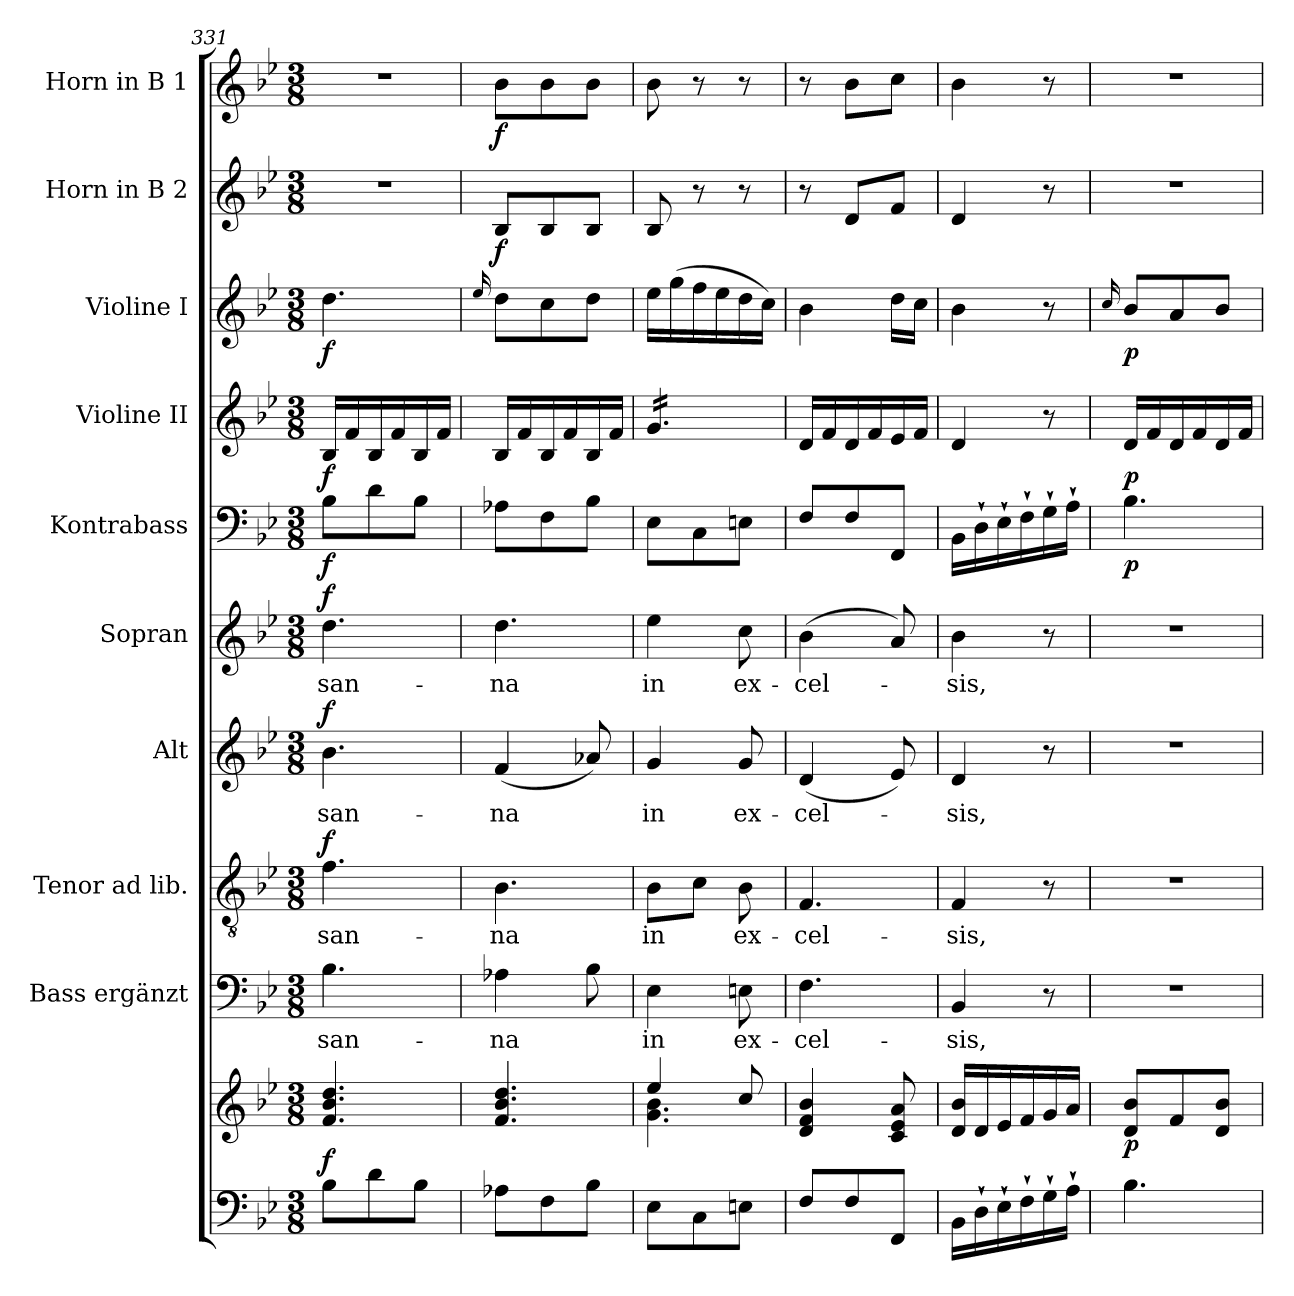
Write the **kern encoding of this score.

**kern	**kern	**dynam	**kern	**text	**kern	**text	**dynam	**kern	**text	**dynam	**kern	**text	**dynam	**kern	**dynam	**kern	**dynam	**kern	**dynam	**kern	**dynam	**kern	**dynam
*part10	*part10	*part10	*part9	*part9	*part8	*part8	*part8	*part7	*part7	*part7	*part6	*part6	*part6	*part5	*part5	*part4	*part4	*part3	*part3	*part2	*part2	*part1	*part1
*staff11	*staff10	*staff10/11	*staff9	*staff9	*staff8	*staff8	*staff8	*staff7	*staff7	*staff7	*staff6	*staff6	*staff6	*staff5	*staff5	*staff4	*staff4	*staff3	*staff3	*staff2	*staff2	*staff1	*staff1
*	*	*	*I"Bass ergänzt	*	*I"Tenor ad lib.	*	*	*I"Alt	*	*	*I"Sopran	*	*	*I"Kontrabass	*	*I"Violine II	*	*I"Violine I	*	*I"Horn in B 2	*	*I"Horn in B 1	*
*	*	*	*I'B.	*	*I'T.	*	*	*I'A.	*	*	*I'S.	*	*	*I'Kb.	*	*I'Vl. II	*	*I'Vl. I	*	*	*	*	*
*clefF4	*clefG2	*	*clefF4	*	*clefGv2	*	*	*clefG2	*	*	*clefG2	*	*	*clefF4	*	*clefG2	*	*clefG2	*	*clefG2	*	*clefG2	*
*	*	*	*	*	*	*	*	*	*	*	*	*	*	*ITrd7c12	*	*	*	*	*	*ITrd8c14	*	*ITrd8c14	*
*k[b-e-]	*k[b-e-]	*	*k[b-e-]	*	*k[b-e-]	*	*	*k[b-e-]	*	*	*k[b-e-]	*	*	*k[b-e-]	*	*k[b-e-]	*	*k[b-e-]	*	*k[b-e-]	*	*k[b-e-]	*
*B-:	*B-:	*	*B-:	*	*B-:	*	*	*B-:	*	*	*B-:	*	*	*B-:	*	*B-:	*	*B-:	*	*B-:	*	*B-:	*
*M3/8	*M3/8	*	*M3/8	*	*M3/8	*	*	*M3/8	*	*	*M3/8	*	*	*M3/8	*	*M3/8	*	*M3/8	*	*M3/8	*	*M3/8	*
=331	=331	=331	=331	=331	=331	=331	=331	=331	=331	=331	=331	=331	=331	=331	=331	=331	=331	=331	=331	=331	=331	=331	=331
!	!	!LO:DY:a=2	!	!LO:LY:b	!	!LO:LY:b	!LO:DY:a	!	!LO:LY:b	!LO:DY:a	!	!LO:LY:b	!LO:DY:a	!	!LO:DY:b	!	!LO:DY:b	!	!LO:DY:b	!	!	!	!
8B-\L	4.f/ 4.b-/ 4.dd/	f	4.B-\	-san-	4.f\	-san-	f	4.b-\	-san-	f	4.dd\	-san-	f	8BB-\L	f	16B-/LL	f	4.dd\	f	4.r	.	4.r	.
.	.	.	.	.	.	.	.	.	.	.	.	.	.	.	.	16f/	.	.	.	.	.	.	.
8d\	.	.	.	.	.	.	.	.	.	.	.	.	.	8D\	.	16B-/	.	.	.	.	.	.	.
.	.	.	.	.	.	.	.	.	.	.	.	.	.	.	.	16f/	.	.	.	.	.	.	.
8B-\J	.	.	.	.	.	.	.	.	.	.	.	.	.	8BB-\J	.	16B-/	.	.	.	.	.	.	.
.	.	.	.	.	.	.	.	.	.	.	.	.	.	.	.	16f/JJ	.	.	.	.	.	.	.
!!LO:PB:g=z
=332	=332	=332	=332	=332	=332	=332	=332	=332	=332	=332	=332	=332	=332	=332	=332	=332	=332	=332	=332	=332	=332	=332	=332
.	.	.	.	.	.	.	.	.	.	.	.	.	.	.	.	.	.	16qqee-/	.	.	.	.	.
!	!	!	!	!LO:LY:b	!	!LO:LY:b	!	!	!LO:LY:b	!	!	!LO:LY:b	!	!	!	!	!	!	!	!	!LO:DY:b	!	!LO:DY:b
8A-X\L	4.f/ 4.b-/ 4.dd/	.	4A-X\	-na	4.B-\	-na	.	(<4f/	-na	.	4.dd\	-na	.	8AA-X\L	.	16B-/LL	.	8dd\L	.	8BB-/L	f	8B-\L	f
.	.	.	.	.	.	.	.	.	.	.	.	.	.	.	.	16f/	.	.	.	.	.	.	.
8F\	.	.	.	.	.	.	.	.	.	.	.	.	.	8FF\	.	16B-/	.	8cc\	.	8BB-/	.	8B-\	.
.	.	.	.	.	.	.	.	.	.	.	.	.	.	.	.	16f/	.	.	.	.	.	.	.
8B-\J	.	.	8B-\	.	.	.	.	8a-X/)	.	.	.	.	.	8BB-\J	.	16B-/	.	8dd\J	.	8BB-/J	.	8B-\J	.
.	.	.	.	.	.	.	.	.	.	.	.	.	.	.	.	16f/JJ	.	.	.	.	.	.	.
=333	=333	=333	=333	=333	=333	=333	=333	=333	=333	=333	=333	=333	=333	=333	=333	=333	=333	=333	=333	=333	=333	=333	=333
*	*^	*	*	*	*	*	*	*	*	*	*	*	*	*	*	*	*	*	*	*	*	*	*
!	!	!	!	!	!LO:LY:b	!	!LO:LY:b	!	!	!LO:LY:b	!	!	!LO:LY:b	!	!	!	!	!	!	!	!	!	!	!
*	*	*	*	*	*	*	*	*	*	*	*	*	*	*	*	*	*tremolo	*	*	*	*	*	*	*
8E-\L	4ee-/	4.g\ 4.b-\	.	4E-\	in	8B-\L	in	.	4g/	in	.	4ee-\	in	.	8EE-\L	.	16g/LL	.	16ee-\LL	.	8BB-/	.	8B-\	.
.	.	.	.	.	.	.	.	.	.	.	.	.	.	.	.	.	16g/	.	(>16gg\	.	.	.	.	.
8C\	.	.	.	.	.	8c\J	.	.	.	.	.	.	.	.	8CC\	.	16g/	.	16ff\	.	8r	.	8r	.
.	.	.	.	.	.	.	.	.	.	.	.	.	.	.	.	.	16g/	.	16ee-\	.	.	.	.	.
!	!	!	!	!	!LO:LY:b	!	!LO:LY:b	!	!	!LO:LY:b	!	!	!LO:LY:b	!	!	!	!	!	!	!	!	!	!	!
8En\J	8cc/	.	.	8En\	ex-	8B-\	ex-	.	8g/	ex-	.	8cc\	ex-	.	8EEn\J	.	16g/	.	16dd\	.	8r	.	8r	.
.	.	.	.	.	.	.	.	.	.	.	.	.	.	.	.	.	16g/JJ	.	16cc\JJ)	.	.	.	.	.
*	*	*	*	*	*	*	*	*	*	*	*	*	*	*	*	*	*Xtremolo	*	*	*	*	*	*	*
*	*v	*v	*	*	*	*	*	*	*	*	*	*	*	*	*	*	*	*	*	*	*	*	*	*
=334	=334	=334	=334	=334	=334	=334	=334	=334	=334	=334	=334	=334	=334	=334	=334	=334	=334	=334	=334	=334	=334	=334	=334
!	!	!	!	!LO:LY:b	!	!LO:LY:b	!	!	!LO:LY:b	!	!	!LO:LY:b	!	!	!	!	!	!	!	!	!	!	!
8F/L	4d/ 4f/ 4b-/	.	4.F\	-cel-	4.F/	-cel-	.	(<4d/	-cel-	.	(>4b-\	-cel-	.	8FF/L	.	16d/LL	.	4b-\	.	8r	.	8r	.
.	.	.	.	.	.	.	.	.	.	.	.	.	.	.	.	16f/	.	.	.	.	.	.	.
8F/	.	.	.	.	.	.	.	.	.	.	.	.	.	8FF/	.	16d/	.	.	.	8D/L	.	8B-\L	.
.	.	.	.	.	.	.	.	.	.	.	.	.	.	.	.	16f/	.	.	.	.	.	.	.
8FF/J	8c/ 8e-/ 8a/	.	.	.	.	.	.	8e-/)	.	.	8a/)	.	.	8FFF/J	.	16e-/	.	16dd\LL	.	8F/J	.	8c\J	.
.	.	.	.	.	.	.	.	.	.	.	.	.	.	.	.	16f/JJ	.	16cc\JJ	.	.	.	.	.
=335	=335	=335	=335	=335	=335	=335	=335	=335	=335	=335	=335	=335	=335	=335	=335	=335	=335	=335	=335	=335	=335	=335	=335
!	!	!	!	!LO:LY:b	!	!LO:LY:b	!	!	!LO:LY:b	!	!	!LO:LY:b	!	!	!	!	!	!	!	!	!	!	!
16BB-\LL	16d/ 16b-/LL	.	4BB-/	-sis,	4F/	-sis,	.	4d/	-sis,	.	4b-\	-sis,	.	16BBB-\LL	.	4d/	.	4b-\	.	4D/	.	4B-\	.
16D`>\	16d/	.	.	.	.	.	.	.	.	.	.	.	.	16DD`>\	.	.	.	.	.	.	.	.	.
16E-`>\	16e-/	.	.	.	.	.	.	.	.	.	.	.	.	16EE-`>\	.	.	.	.	.	.	.	.	.
16F`>\	16f/	.	.	.	.	.	.	.	.	.	.	.	.	16FF`>\	.	.	.	.	.	.	.	.	.
16G`>\	16g/	.	8r	.	8r	.	.	8r	.	.	8r	.	.	16GG`>\	.	8r	.	8r	.	8r	.	8r	.
16A`>\JJ	16a/JJ	.	.	.	.	.	.	.	.	.	.	.	.	16AA`>\JJ	.	.	.	.	.	.	.	.	.
=336	=336	=336	=336	=336	=336	=336	=336	=336	=336	=336	=336	=336	=336	=336	=336	=336	=336	=336	=336	=336	=336	=336	=336
.	.	.	.	.	.	.	.	.	.	.	.	.	.	.	.	.	.	16qqcc/	.	.	.	.	.
!	!	!LO:DY:b	!	!	!	!	!	!	!	!	!	!	!	!	!LO:DY:b	!	!LO:DY:b	!	!LO:DY:b	!	!	!	!
4.B-\	8d/ 8b-/L	p	4.r	.	4.r	.	.	4.r	.	.	4.r	.	.	4.BB-\	p	16d/LL	p	8b-/L	p	4.r	.	4.r	.
.	.	.	.	.	.	.	.	.	.	.	.	.	.	.	.	16f/	.	.	.	.	.	.	.
.	8f/	.	.	.	.	.	.	.	.	.	.	.	.	.	.	16d/	.	8a/	.	.	.	.	.
.	.	.	.	.	.	.	.	.	.	.	.	.	.	.	.	16f/	.	.	.	.	.	.	.
.	8d/ 8b-/J	.	.	.	.	.	.	.	.	.	.	.	.	.	.	16d/	.	8b-/J	.	.	.	.	.
.	.	.	.	.	.	.	.	.	.	.	.	.	.	.	.	16f/JJ	.	.	.	.	.	.	.
=	=	=	=	=	=	=	=	=	=	=	=	=	=	=	=	=	=	=	=	=	=	=	=
*-	*-	*-	*-	*-	*-	*-	*-	*-	*-	*-	*-	*-	*-	*-	*-	*-	*-	*-	*-	*-	*-	*-	*-
